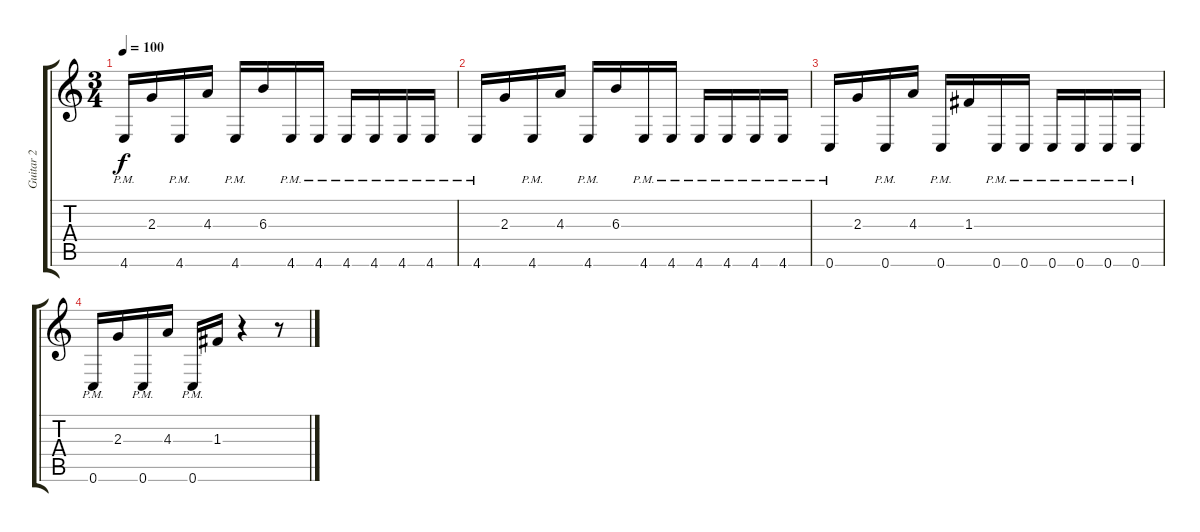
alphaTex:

\track ("Guitar 2" "Guitar 2") {instrument distortionguitar}
\staff {score tabs}
\tuning (D4 A3 F3 C3 G2 C2) {hide}
\ts (3 4)
\tempo 100
\clef g2
\ks c
4.6{pm}.16{dy f} 2.3.16 4.6{pm}.16 4.3.16 4.6{pm}.16 6.3.16 4.6{pm}.16 4.6{pm}.16 4.6{pm}.16 4.6{pm}.16 4.6{pm}.16 4.6{pm}.16 |
4.6{pm}.16 2.3.16 4.6{pm}.16 4.3.16 4.6{pm}.16 6.3.16 4.6{pm}.16 4.6{pm}.16 4.6{pm}.16 4.6{pm}.16 4.6{pm}.16 4.6{pm}.16 |
0.6{pm}.16 2.3.16 0.6{pm}.16 4.3.16 0.6{pm}.16 1.3.16 0.6{pm}.16 0.6{pm}.16 0.6{pm}.16 0.6{pm}.16 0.6{pm}.16 0.6{pm}.16 |
0.6{pm}.16 2.3.16 0.6{pm}.16 4.3.16 0.6{pm}.16 1.3.16 r.4 r.8
